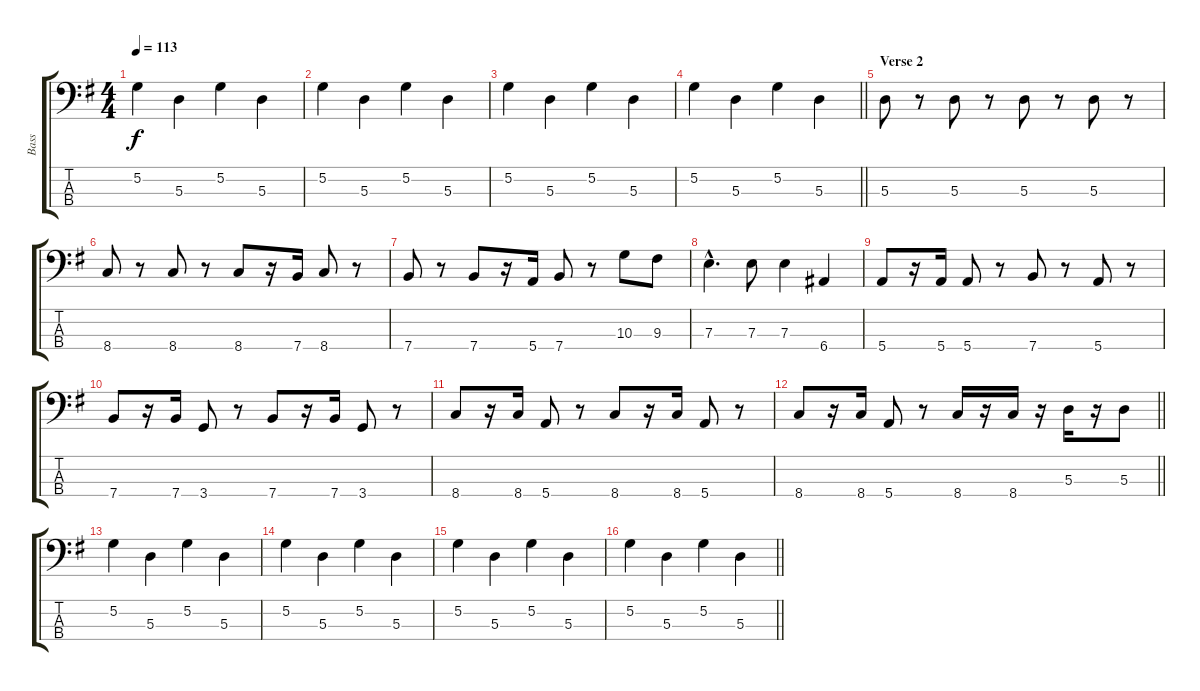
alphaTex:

\track ("Bass" "Bass") {instrument electricbassfinger}
\staff {score tabs}
\tuning (G2 D2 A1 E1) {hide}
\ts (4 4)
\tempo 113
\clef f4
\ks g
5.2.4{dy f} 5.3.4 5.2.4 5.3.4 |
5.2.4 5.3.4 5.2.4 5.3.4 |
5.2.4 5.3.4 5.2.4 5.3.4 |
\barLineRight lightlight
5.2.4 5.3.4 5.2.4 5.3.4 |
\section ("" "Verse 2")
5.3.8 r.8 5.3.8 r.8 5.3.8 r.8 5.3.8 r.8 |
8.4.8 r.8 8.4.8 r.8 8.4.8 r.16 7.4.16 8.4.8 r.8 |
7.4.8 r.8 7.4.8 r.16 5.4.16 7.4.8 r.8 10.3.8 9.3.8 |
7.3{hac}.4{d} 7.3.8 7.3.4 6.4.4 |
5.4.8 r.16 5.4.16 5.4.8 r.8 7.4.8 r.8 5.4.8 r.8 |
7.4.8 r.16 7.4.16 3.4.8 r.8 7.4.8 r.16 7.4.16 3.4.8 r.8 |
8.4.8 r.16 8.4.16 5.4.8 r.8 8.4.8 r.16 8.4.16 5.4.8 r.8 |
\barLineRight lightlight
8.4.8 r.16 8.4.16 5.4.8 r.8 8.4.16 r.16 8.4.16 r.16 5.3.16 r.16 5.3.8 |
5.2.4 5.3.4 5.2.4 5.3.4 |
5.2.4 5.3.4 5.2.4 5.3.4 |
5.2.4 5.3.4 5.2.4 5.3.4 |
\barLineRight lightlight
5.2.4 5.3.4 5.2.4 5.3.4
